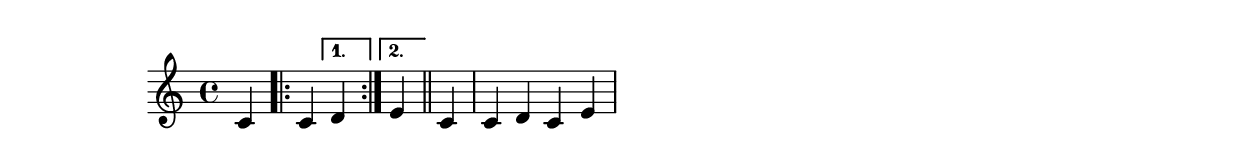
\version "2.14.0"

\header { texidoc = "Volta repeats may be unfolded through the music
    function @code{\\unfoldRepeats}."

}

nots = \relative c'   {
    c4 \repeat volta 2 c4 \alternative { d e  }
}
\layout {ragged-right = ##t} 

\context Voice {
    \nots
    \bar "||"
    \unfoldRepeats \nots
}

